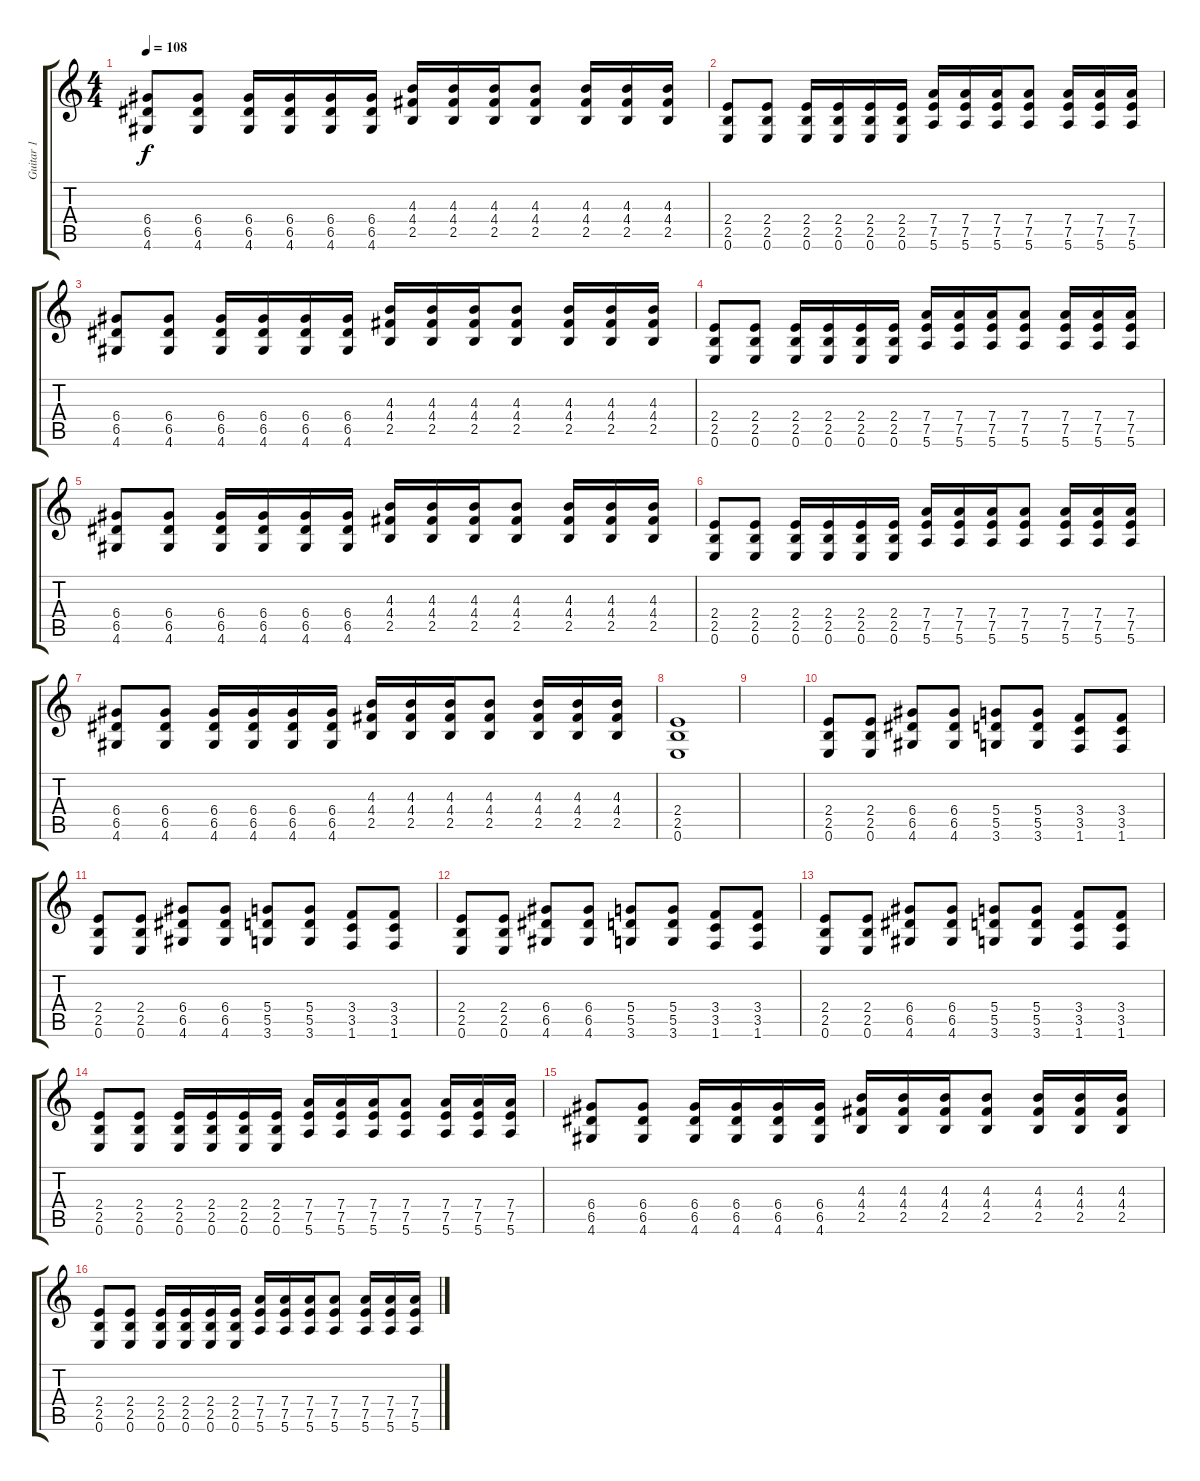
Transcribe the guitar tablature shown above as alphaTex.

\track ("Guitar 1" "Guitar 1") {instrument distortionguitar}
\staff {score tabs}
\tuning (E4 B3 G3 D3 A2 E2) {hide}
\ts (4 4)
\tempo 108
\clef g2
\ks c
(6.4 6.5 4.6).8{dy f} (6.4 6.5 4.6).8 (6.4 6.5 4.6).16 (6.4 6.5 4.6).16 (6.4 6.5 4.6).16 (6.4 6.5 4.6).16 (4.3 4.4 2.5).16 (4.3 4.4 2.5).16 (4.3 4.4 2.5).16 (4.3 4.4 2.5).8 (4.3 4.4 2.5).16 (4.3 4.4 2.5).16 (4.3 4.4 2.5).16 |
(2.4 2.5 0.6).8 (2.4 2.5 0.6).8 (2.4 2.5 0.6).16 (2.4 2.5 0.6).16 (2.4 2.5 0.6).16 (2.4 2.5 0.6).16 (7.4 7.5 5.6).16 (7.4 7.5 5.6).16 (7.4 7.5 5.6).16 (7.4 7.5 5.6).8 (7.4 7.5 5.6).16 (7.4 7.5 5.6).16 (7.4 7.5 5.6).16 |
(6.4 6.5 4.6).8 (6.4 6.5 4.6).8 (6.4 6.5 4.6).16 (6.4 6.5 4.6).16 (6.4 6.5 4.6).16 (6.4 6.5 4.6).16 (4.3 4.4 2.5).16 (4.3 4.4 2.5).16 (4.3 4.4 2.5).16 (4.3 4.4 2.5).8 (4.3 4.4 2.5).16 (4.3 4.4 2.5).16 (4.3 4.4 2.5).16 |
(2.4 2.5 0.6).8 (2.4 2.5 0.6).8 (2.4 2.5 0.6).16 (2.4 2.5 0.6).16 (2.4 2.5 0.6).16 (2.4 2.5 0.6).16 (7.4 7.5 5.6).16 (7.4 7.5 5.6).16 (7.4 7.5 5.6).16 (7.4 7.5 5.6).8 (7.4 7.5 5.6).16 (7.4 7.5 5.6).16 (7.4 7.5 5.6).16 |
(6.4 6.5 4.6).8 (6.4 6.5 4.6).8 (6.4 6.5 4.6).16 (6.4 6.5 4.6).16 (6.4 6.5 4.6).16 (6.4 6.5 4.6).16 (4.3 4.4 2.5).16 (4.3 4.4 2.5).16 (4.3 4.4 2.5).16 (4.3 4.4 2.5).8 (4.3 4.4 2.5).16 (4.3 4.4 2.5).16 (4.3 4.4 2.5).16 |
(2.4 2.5 0.6).8 (2.4 2.5 0.6).8 (2.4 2.5 0.6).16 (2.4 2.5 0.6).16 (2.4 2.5 0.6).16 (2.4 2.5 0.6).16 (7.4 7.5 5.6).16 (7.4 7.5 5.6).16 (7.4 7.5 5.6).16 (7.4 7.5 5.6).8 (7.4 7.5 5.6).16 (7.4 7.5 5.6).16 (7.4 7.5 5.6).16 |
(6.4 6.5 4.6).8 (6.4 6.5 4.6).8 (6.4 6.5 4.6).16 (6.4 6.5 4.6).16 (6.4 6.5 4.6).16 (6.4 6.5 4.6).16 (4.3 4.4 2.5).16 (4.3 4.4 2.5).16 (4.3 4.4 2.5).16 (4.3 4.4 2.5).8 (4.3 4.4 2.5).16 (4.3 4.4 2.5).16 (4.3 4.4 2.5).16 |
(2.4 2.5 0.6).1 |
|
(2.4 2.5 0.6).8 (2.4 2.5 0.6).8 (6.4 6.5 4.6).8 (6.4 6.5 4.6).8 (5.4 5.5 3.6).8 (5.4 5.5 3.6).8 (3.4 3.5 1.6).8 (3.4 3.5 1.6).8 |
(2.4 2.5 0.6).8 (2.4 2.5 0.6).8 (6.4 6.5 4.6).8 (6.4 6.5 4.6).8 (5.4 5.5 3.6).8 (5.4 5.5 3.6).8 (3.4 3.5 1.6).8 (3.4 3.5 1.6).8 |
(2.4 2.5 0.6).8 (2.4 2.5 0.6).8 (6.4 6.5 4.6).8 (6.4 6.5 4.6).8 (5.4 5.5 3.6).8 (5.4 5.5 3.6).8 (3.4 3.5 1.6).8 (3.4 3.5 1.6).8 |
(2.4 2.5 0.6).8 (2.4 2.5 0.6).8 (6.4 6.5 4.6).8 (6.4 6.5 4.6).8 (5.4 5.5 3.6).8 (5.4 5.5 3.6).8 (3.4 3.5 1.6).8 (3.4 3.5 1.6).8 |
(2.4 2.5 0.6).8 (2.4 2.5 0.6).8 (2.4 2.5 0.6).16 (2.4 2.5 0.6).16 (2.4 2.5 0.6).16 (2.4 2.5 0.6).16 (7.4 7.5 5.6).16 (7.4 7.5 5.6).16 (7.4 7.5 5.6).16 (7.4 7.5 5.6).8 (7.4 7.5 5.6).16 (7.4 7.5 5.6).16 (7.4 7.5 5.6).16 |
(6.4 6.5 4.6).8 (6.4 6.5 4.6).8 (6.4 6.5 4.6).16 (6.4 6.5 4.6).16 (6.4 6.5 4.6).16 (6.4 6.5 4.6).16 (4.3 4.4 2.5).16 (4.3 4.4 2.5).16 (4.3 4.4 2.5).16 (4.3 4.4 2.5).8 (4.3 4.4 2.5).16 (4.3 4.4 2.5).16 (4.3 4.4 2.5).16 |
(2.4 2.5 0.6).8 (2.4 2.5 0.6).8 (2.4 2.5 0.6).16 (2.4 2.5 0.6).16 (2.4 2.5 0.6).16 (2.4 2.5 0.6).16 (7.4 7.5 5.6).16 (7.4 7.5 5.6).16 (7.4 7.5 5.6).16 (7.4 7.5 5.6).8 (7.4 7.5 5.6).16 (7.4 7.5 5.6).16 (7.4 7.5 5.6).16
